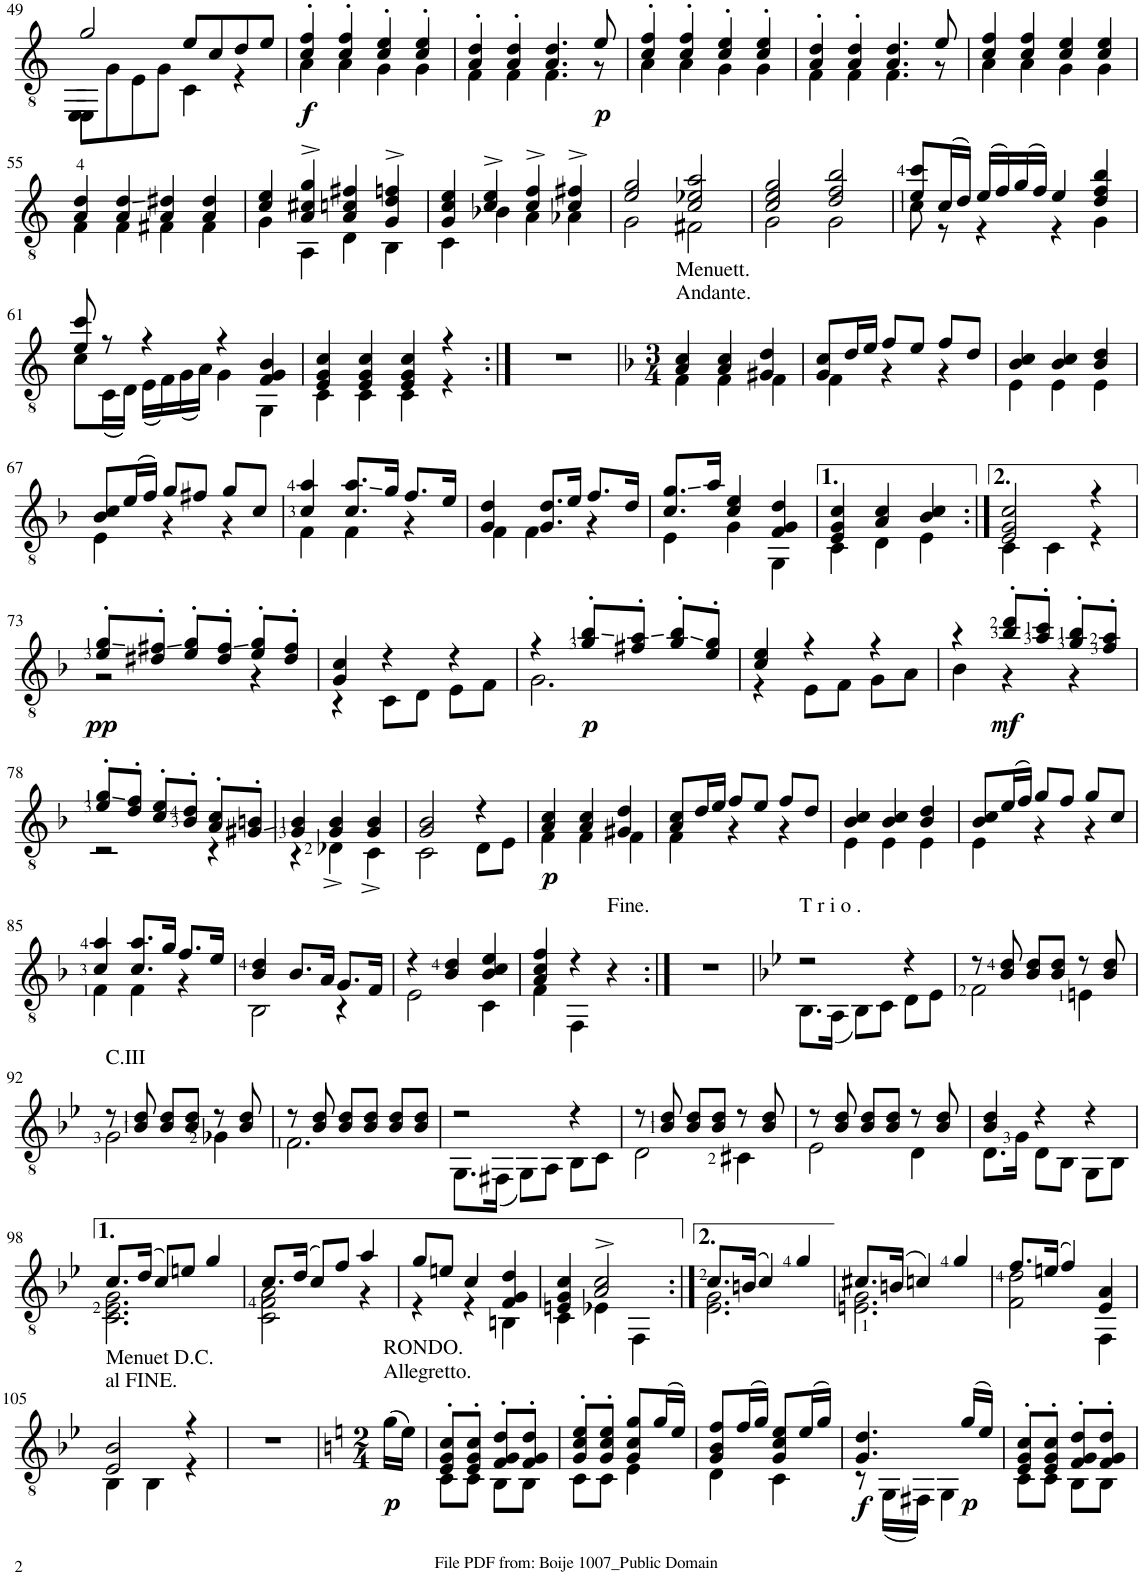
**kern	**dynam
*part1	*part1
*staff1	*staff1
*I"Guitar	*
*I'Guit.	*
!!LO:PB:g=z
*clefGv2	*
*k[]	*
*M4/4	*
=49	=49
*^	*
*	*^	*
2g/	8EE\L	4EE\	.
.	8G\	.	.
.	8E\	2.ryy	.
.	8G\J	.	.
8e/L	4C\	.	.
8c/	.	.	.
8d/	4r	.	.
8e/J	.	.	.
*	*v	*v	*
=50	=50	=50
!	!	!LO:DY:b
4c/' 4f/'	4A\	f
4c/' 4f/'	4A\	.
4c/' 4e/'	4G\	.
4c/' 4e/'	4G\	.
=51	=51	=51
4A/' 4d/'	4F\	.
4A/' 4d/'	4F\	.
4.A/ 4.d/	4.F\	.
!	!	!LO:DY:b
8e/	8r	p
=52	=52	=52
4c/' 4f/'	4A\	.
4c/' 4f/'	4A\	.
4c/' 4e/'	4G\	.
4c/' 4e/'	4G\	.
=53	=53	=53
4A/' 4d/'	4F\	.
4A/' 4d/'	4F\	.
4.A/ 4.d/	4.F\	.
8e/	8r	.
=54	=54	=54
4c/ 4f/	4A\	.
4c/ 4f/	4A\	.
4c/ 4e/	4G\	.
4c/ 4e/	4G\	.
!!LO:LB:g=z	!!
=55	=55	=55
4A/ 4d/	4F\	.
4A/ 4d/	4F\	.
4A/ 4d#X/	4F#X\	.
4A/ 4d#/	4F#\	.
=56	=56	=56
4c/ 4e/	4G\	.
4A/^ 4c#X/^ 4g/^	4AA\	.
4A/ 4cn/ 4f#X/	4D\	.
4G/^ 4d/^ 4fn/^	4BB\	.
=57	=57	=57
4G/ 4c/ 4e/	4C\	.
4c/^ 4e/^	4B-X\	.
4c/^ 4f/^	4A\	.
4c/^ 4f#X/^	4A-X\	.
=58	=58	=58
2e/ 2g/	2G\	.
2c/ 2e-X/ 2a/	2F#X\	.
=59	=59	=59
2c/ 2e/ 2g/	2G\	.
2d/ 2f/ 2b/	2G\	.
=60	=60	=60
8e/ 8cc/L	8c\	.
(16c/L	8r	.
16d/JJ)	.	.
(16e/LL	4r	.
16f/)	.	.
(16g/	.	.
16f/JJ)	.	.
4e/	4r	.
4d/ 4f/ 4b/	4G\	.
!!LO:LB:g=z	!!
=61	=61	=61
8e/ 8cc/	8c\L	.
8r	(16C\L	.
.	16D\JJ)	.
4r	(16E\LL	.
.	16F\)	.
.	(16G\	.
.	16A\JJ)	.
4r	4G\	.
4F/ 4G/ 4B/	4GG\	.
=62	=62	=62
4E/ 4G/ 4c/	4C\	.
4E/ 4G/ 4c/	4C\	.
4E/ 4G/ 4c/	4C\	.
4r	4r	.
*v	*v	*
=63:|!	=63:|!
1r	.
=64	=64
*k[b-]	*
*M3/4	*
*^	*
!LO:TX:a:t=Menuett.	!	!
!LO:TX:a:t=Andante.	!	!
4A/ 4c/	4F\	.
4A/ 4c/	4F\	.
4G#X/ 4d/	4F\	.
=65	=65	=65
8G/ 8c/L	4F\	.
16d/L	.	.
16e/JJ	.	.
8f/L	4r	.
8e/J	.	.
8f/L	4r	.
8d/J	.	.
=66	=66	=66
4B-/ 4c/	4E\	.
4B-/ 4c/	4E\	.
4B-/ 4d/	4E\	.
!!LO:LB:g=z	!!
=67	=67	=67
8B-/ 8c/L	4E\	.
(16e/L	.	.
16f/JJ)	.	.
8g/L	4r	.
8f#X/J	.	.
8g/L	4r	.
8c/J	.	.
=68	=68	=68
4c/ 4a/	4F\	.
8.c/ 8.a/L	4F\	.
16g/Jk	.	.
8.f/L	4r	.
16e/Jk	.	.
=69	=69	=69
4G/ 4d/	4F\	.
8.G/ 8.d/L	4F\	.
16e/Jk	.	.
8.f/L	4r	.
16d/Jk	.	.
=70	=70	=70
8.c/ 8.g/L	4E\	.
16a/Jk	.	.
4c/ 4e/	4G\	.
4F/ 4G/ 4d/	4GG\	.
=71	=71	=71
4E/ 4G/ 4c/	4C\	.
4A/ 4c/	4D\	.
4B-/ 4c/	4E\	.
=72:|!	=72:|!	=72:|!
2E/ 2G/ 2c/	4C\	.
.	4C\	.
4r	4r	.
!!LO:LB:g=z	!!
=73	=73	=73
!	!	!LO:DY:b
8e/' 8g/'L	2r	pp
8d#X/' 8f#X/'J	.	.
8e/' 8g/'L	.	.
8d#/' 8f#/'J	.	.
8e/' 8g/'L	4r	.
8d#/' 8f#/'J	.	.
=74	=74	=74
4G/ 4c/	4r	.
4r	8C\L	.
.	8D\J	.
4r	8E\L	.
.	8F\J	.
=75	=75	=75
4r	2.G\	.
!	!	!LO:DY:b
8g/' 8b-/'L	.	p
8f#X/' 8a/'J	.	.
8g/' 8b-/'L	.	.
8e/' 8g/'J	.	.
=76	=76	=76
4c/ 4e/	4r	.
4r	8E\L	.
.	8F\J	.
4r	8G\L	.
.	8A\J	.
=77	=77	=77
4r	4B-\	.
!	!	!LO:DY:b
8b-/' 8dd/'L	4r	mf
8a/' 8cc/'J	.	.
8g/' 8b-/'L	4r	.
8f/' 8a/'J	.	.
!!LO:LB:g=z	!!
=78	=78	=78
8e/' 8g/'L	2r	.
8d/' 8f/'J	.	.
8c/' 8e/'L	.	.
8B-/' 8d/'J	.	.
8A/' 8c/'L	4r	.
8G#X/' 8Bn/'J	.	.
=79	=79	=79
4G/ 4B-/	4r	.
4G/ 4B-/	4D-X^\	.
4G/ 4B-/	4C^\	.
=80	=80	=80
2G/ 2B-/	2C\	.
4r	8D\L	.
.	8E\J	.
=81	=81	=81
!	!	!LO:DY:b
4A/ 4c/	4F\	p
4A/ 4c/	4F\	.
4G#X/ 4d/	4F\	.
=82	=82	=82
8A/ 8c/L	4F\	.
16d/L	.	.
16e/JJ	.	.
8f/L	4r	.
8e/J	.	.
8f/L	4r	.
8d/J	.	.
=83	=83	=83
4B-/ 4c/	4E\	.
4B-/ 4c/	4E\	.
4B-/ 4d/	4E\	.
=84	=84	=84
8B-/ 8c/L	4E\	.
(16e/L	.	.
16f/JJ)	.	.
8g/L	4r	.
8f/J	.	.
8g/L	4r	.
8c/J	.	.
!!LO:LB:g=z	!!
=85	=85	=85
4c/ 4a/	4F\	.
8.c/ 8.a/L	4F\	.
16g/Jk	.	.
8.f/L	4r	.
16e/Jk	.	.
=86	=86	=86
4B-/ 4d/	2BB-\	.
8.B-/L	.	.
16A/Jk	.	.
8.G/L	4r	.
16F/Jk	.	.
=87	=87	=87
4r	2E\	.
4B-/ 4d/	.	.
4B-/ 4c/ 4e/	4C\	.
=88	=88	=88
4A/ 4c/ 4f/	4F\	.
4r	4FF\	.
4r	4ryy	.
*v	*v	*
=89:|!	=89:|!
2.r	.
=90	=90
*k[b-e-]	*
*^	*
!LO:TX:a:t=T r i o .	!	!
2r	8.BB-\L	.
.	(16AA\Jk	.
.	8BB-\L)	.
.	8C\J	.
4r	8D\L	.
.	8E-\J	.
=91	=91	=91
8r	2F\	.
8B-/ 8d/	.	.
8B-/ 8d/L	.	.
8B-/ 8d/J	.	.
8r	4En\	.
8B-/ 8d/	.	.
!!LO:LB:g=z	!!
=92	=92	=92
!LO:TX:a:t=C.III	!	!
8r	2G\	.
8B-/ 8d/	.	.
8B-/ 8d/L	.	.
8B-/ 8d/J	.	.
8r	4G-X\	.
8B-/ 8d/	.	.
=93	=93	=93
8r	2.F\	.
8B-/ 8d/	.	.
8B-/ 8d/L	.	.
8B-/ 8d/J	.	.
8B-/ 8d/L	.	.
8B-/ 8d/J	.	.
=94	=94	=94
2r	8.GG\L	.
.	(16FF#X\Jk	.
.	8GG\L)	.
.	8AA\J	.
4r	8BB-\L	.
.	8C\J	.
=95	=95	=95
8r	2D\	.
8B-/ 8d/	.	.
8B-/ 8d/L	.	.
8B-/ 8d/J	.	.
8r	4C#X\	.
8B-/ 8d/	.	.
=96	=96	=96
8r	2E-\	.
8B-/ 8d/	.	.
8B-/ 8d/L	.	.
8B-/ 8d/J	.	.
8r	4D\	.
8B-/ 8d/	.	.
=97	=97	=97
4B-/ 4d/	8.D\L	.
.	16G\Jk	.
4r	8D\L	.
.	8BB-\J	.
4r	8GG\L	.
.	8BB-\J	.
!!LO:LB:g=z	!!
=98	=98	=98
8.c/L	2.C\ 2.E-\ 2.G\	.
(16d/Jk	.	.
8c/L)	.	.
8en/J	.	.
4g/	.	.
=99	=99	=99
8.c/L	2C\ 2F\ 2A\	.
(16d/Jk	.	.
8c/L)	.	.
8f/J	.	.
4a/	4r	.
=100	=100	=100
8g/L	4r	.
8en/J	.	.
4c/	4r	.
4F/ 4G/ 4d/	4BBn\	.
=101	=101	=101
4En/ 4G/ 4c/	4C\	.
2A/^ 2c/^	4E-X\	.
.	4FF\	.
=102:|!	=102:|!	=102:|!
8.c/L	2.E-\ 2.G\	.
(16Bn/Jk	.	.
4c/)	.	.
4g/	.	.
=103	=103	=103
8.c#X/L	2.En\ 2.G\	.
(16Bn/Jk	.	.
4cn/)	.	.
4g/	.	.
=104	=104	=104
8.f/L	2F\ 2d\	.
(16en/Jk	.	.
4f/)	.	.
4E-/ 4A/	4FF\	.
!!LO:LB:g=z	!!
=105	=105	=105
!LO:TX:a:t=Menuet D.C.	!	!
!LO:TX:a:t=al FINE.	!	!
2E-/ 2B-/	4BB-\	.
.	4BB-\	.
4r	4r	.
*v	*v	*
=106	=106
2.r	.
=107	=107
*k[]	*
*M2/4	*
!LO:TX:a:t=RONDO.	!
!LO:TX:a:t=Allegretto.	!
!	!LO:DY:b
(16g\LL	p
16e\JJ)	.
=108	=108
*^	*
8E/' 8G/' 8c/'L	8C\L	.
8E/' 8G/' 8c/'J	8C\J	.
8F/' 8G/' 8d/'L	8BB\L	.
8F/' 8G/' 8d/'J	8BB\J	.
=109	=109	=109
8G/' 8c/' 8e/'L	8C\L	.
8G/' 8c/' 8e/'J	8C\J	.
8G/ 8c/ 8g/L	4E\	.
(16g/L	.	.
16e/JJ)	.	.
=110	=110	=110
8G/ 8B/ 8f/L	4D\	.
(16f/L	.	.
16g/JJ)	.	.
8G/ 8c/ 8e/L	4C\	.
(16e/L	.	.
16g/JJ)	.	.
=111	=111	=111
!	!	!LO:DY:b
4.G/ 4.d/	8r	f
.	(16GG\LL	.
.	16FF#X\JJ)	.
.	4GG\	.
!	!	!LO:DY:b
(16g/LL	.	p
16e/JJ)	.	.
=112	=112	=112
8E/' 8G/' 8c/'L	8C\L	.
8E/' 8G/' 8c/'J	8C\J	.
8F/' 8G/' 8d/'L	8BB\L	.
8F/' 8G/' 8d/'J	8BB\J	.
*v	*v	*
=	=
*-	*-
